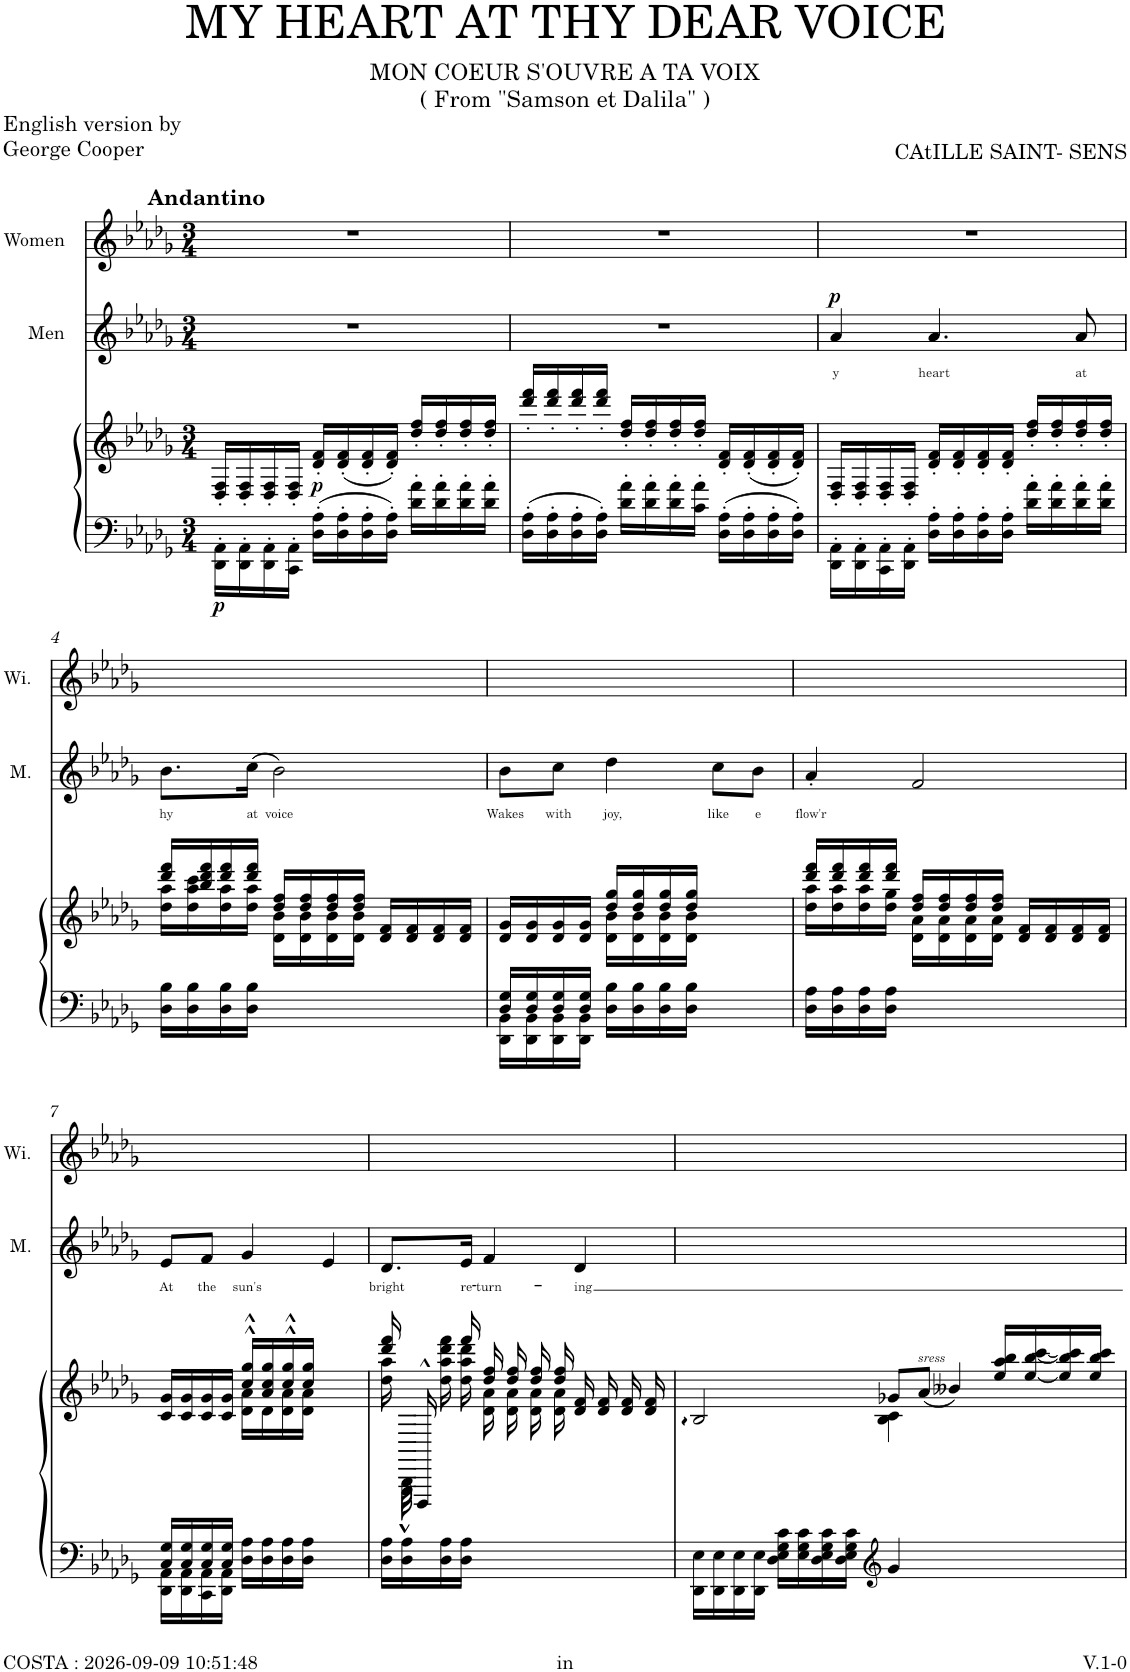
**kern	**kern	**dynam	**kern	**text	**dynam	**kern
*part3	*part3	*part3	*part2	*part2	*part2	*part1
*staff4	*staff3	*staff3/4	*staff2	*staff2	*staff2	*staff1
*I"Grand Piano	*	*	*I"Men	*	*	*I"Women
*I'Pno	*	*	*I'M.	*	*	*
*clefF4	*clefG2	*	*clefG2	*	*	*clefG2
*k[b-e-a-d-g-]	*k[b-e-a-d-g-]	*	*k[b-e-a-d-g-]	*	*	*k[b-e-a-d-g-]
*D-:	*D-:	*	*D-:	*	*	*D-:
*M3/4	*M3/4	*	*M3/4	*	*	*M3/4
=1	=1	=1	=1	=1	=1	=1
!	!	!	!	!	!	!LO:TX:a:B:t=Andantino
!	!	!LO:DY:b=2	!	!	!	!
16DD-\' 16AA-\'LL	16D-/' 16F/'LL	p	2.r	.	.	2.r
16DD-\' 16AA-\'	16D-/' 16F/'	.	.	.	.	.
16DD-\' 16AA-\'	16D-/' 16F/'	.	.	.	.	.
16CC\' 16AA-\'JJ	16D-/' 16F/'JJ	.	.	.	.	.
!	!	!LO:DY:b	!	!	!	!
16D-\' 16A-\'LL	16d-/' 16f/'LL	p	.	.	.	.
16D-\' 16A-\'	(<16d-/' 16f/'	.	.	.	.	.
16D-\' 16A-\'	16d-/' 16f/'	.	.	.	.	.
16D-\' 16A-\'JJ	16d-/' 16f/'JJ)	.	.	.	.	.
16d-\' 16a-\'LL	16dd-/' 16ff/'LL	.	.	.	.	.
16d-\' 16a-\'	16dd-/' 16ff/'	.	.	.	.	.
16d-\' 16a-\'	16dd-/' 16ff/'	.	.	.	.	.
16d-\' 16a-\'JJ	16dd-/' 16ff/'JJ	.	.	.	.	.
=2	=2	=2	=2	=2	=2	=2
16D-\' 16A-\'LL	16ddd-/' 16fff/'LL	.	2.r	.	.	2.r
16D-\' 16A-\'	16ddd-/' 16fff/'	.	.	.	.	.
16D-\' 16A-\'	16ddd-/' 16fff/'	.	.	.	.	.
16D-\' 16A-\'JJ	16ddd-/' 16fff/'JJ	.	.	.	.	.
16d-\' 16a-\'LL	16dd-/' 16ff/'LL	.	.	.	.	.
16d-\' 16a-\'	16dd-/' 16ff/'	.	.	.	.	.
16d-\' 16a-\'	16dd-/' 16ff/'	.	.	.	.	.
16c\' 16a-\'JJ	16dd-/' 16ff/'JJ	.	.	.	.	.
16D-\' 16A-\'LL	16d-/' 16f/'LL	.	.	.	.	.
16D-\' 16A-\'	(<16d-/' 16f/'	.	.	.	.	.
16D-\' 16A-\'	16d-/' 16f/'	.	.	.	.	.
16D-\' 16A-\'JJ	16d-/' 16f/'JJ)	.	.	.	.	.
=3	=3	=3	=3	=3	=3	=3
!	!	!	!	!LO:LY:b	!LO:DY:a	!
16DD-\' 16AA-\'LL	16D-/' 16F/'LL	.	4a-/	y	p	2.r
16DD-\' 16AA-\'	16D-/' 16F/'	.	.	.	.	.
16CC\' 16AA-\'	16D-/' 16F/'	.	.	.	.	.
16DD-\' 16AA-\'JJ	16D-/' 16F/'JJ	.	.	.	.	.
!	!	!	!	!LO:LY:b	!	!
16D-\' 16A-\'LL	16d-/' 16f/'LL	.	4.a-/	heart	.	.
16D-\' 16A-\'	16d-/' 16f/'	.	.	.	.	.
16D-\' 16A-\'	16d-/' 16f/'	.	.	.	.	.
16D-\' 16A-\'JJ	16d-/' 16f/'JJ	.	.	.	.	.
16d-\' 16a-\'LL	16dd-/' 16ff/'LL	.	.	.	.	.
16d-\' 16a-\'	16dd-/' 16ff/'	.	.	.	.	.
!	!	!	!	!LO:LY:b	!	!
16d-\' 16a-\'	16dd-/' 16ff/'	.	8a-/	at	.	.
16d-\' 16a-\'JJ	16dd-/' 16ff/'JJ	.	.	.	.	.
!!LO:LB:g=z
=4	=4	=4	=4	=4	=4	=4
*	*^	*	*	*	*	*
!	!	!	!	!	!LO:LY:b	!	!
16D-\ 16B-\LL	16ddd-/ 16fff/LL	16dd-\ 16aa-\LL	.	8.b-\L	hy	.	2.ryy
16D-\ 16B-\	16bb-/ 16ddd-/ 16fff/	16dd-\ 16aa-\ 16ccc\	.	.	.	.	.
16D-\ 16B-\	16ddd-/ 16fff/	16dd-\ 16aa-\	.	.	.	.	.
!	!	!	!	!	!LO:LY:b	!	!
16D-\ 16B-\JJ	16ddd-/ 16fff/JJ	16dd-\ 16aa-\JJ	.	(>16cc\Jk	at	.	.
!	!	!	!	!	!LO:LY:b	!	!
2ryy	16dd-/ 16ff/LL	16d-\ 16b-\LL	.	2b-\)	voice	.	.
.	16dd-/ 16ff/	16d-\ 16b-\	.	.	.	.	.
.	16dd-/ 16ff/	16d-\ 16b-\	.	.	.	.	.
.	16dd-/ 16ff/JJ	16d-\ 16b-\JJ	.	.	.	.	.
.	16d-/ 16f/LL	4ryy	.	.	.	.	.
.	16d-/ 16f/	.	.	.	.	.	.
.	16d-/ 16f/	.	.	.	.	.	.
.	16d-/ 16f/JJ	.	.	.	.	.	.
=5	=5	=5	=5	=5	=5	=5	=5
*^	*	*	*	*	*	*	*
!	!	!	!	!	!	!LO:LY:b	!	!
16D-/ 16G-/LL	16DD-\ 16BB-\LL	16d-/ 16g-/LL	4ryy	.	8b-\L	Wakes	.	2.ryy
16D-/ 16G-/	16DD-\ 16BB-\	16d-/ 16g-/	.	.	.	.	.	.
!	!	!	!	!	!	!LO:LY:b	!	!
16D-/ 16G-/	16DD-\ 16BB-\	16d-/ 16g-/	.	.	8cc\J	with	.	.
16D-/ 16G-/JJ	16DD-\ 16BB-\JJ	16d-/ 16g-/JJ	.	.	.	.	.	.
!	!	!	!	!	!	!LO:LY:b	!	!
16D-\ 16B-\LL	2ryy	16dd-/ 16gg-/LL	16d-\ 16b-\LL	.	4dd-\	joy,	.	.
16D-\ 16B-\	.	16dd-/ 16gg-/	16d-\ 16b-\	.	.	.	.	.
16D-\ 16B-\	.	16dd-/ 16gg-/	16d-\ 16b-\	.	.	.	.	.
16D-\ 16B-\JJ	.	16dd-/ 16gg-/JJ	16d-\ 16b-\JJ	.	.	.	.	.
!	!	!	!	!	!	!LO:LY:b	!	!
4ryy	.	4ryy	4ryy	.	8cc\L	like	.	.
!	!	!	!	!	!	!LO:LY:b	!	!
.	.	.	.	.	8b-\J	e	.	.
*v	*v	*	*	*	*	*	*	*
=6	=6	=6	=6	=6	=6	=6	=6
!	!	!	!	!	!LO:LY:b	!	!
16D-\ 16A-\LL	16ddd-/ 16fff/LL	16dd-\ 16aa-\LL	.	4a-'/	flow'r	.	2.ryy
16D-\ 16A-\	16ddd-/ 16fff/	16dd-\ 16aa-\	.	.	.	.	.
16D-\ 16A-\	16ddd-/ 16fff/	16dd-\ 16aa-\	.	.	.	.	.
16D-\ 16A-\JJ	16ddd-/ 16fff/JJ	16dd-\ 16gg-\JJ	.	.	.	.	.
2ryy	16dd-/ 16ff/LL	16d-\ 16a-\LL	.	2f/	.	.	.
.	16dd-/ 16ff/	16d-\ 16a-\	.	.	.	.	.
.	16dd-/ 16ff/	16d-\ 16a-\	.	.	.	.	.
.	16dd-/ 16ff/JJ	16d-\ 16a-\JJ	.	.	.	.	.
.	16d-/ 16f/LL	4ryy	.	.	.	.	.
.	16d-/ 16f/	.	.	.	.	.	.
.	16d-/ 16f/	.	.	.	.	.	.
.	16d-/ 16f/JJ	.	.	.	.	.	.
!!LO:LB:g=z
=7	=7	=7	=7	=7	=7	=7	=7
*^	*	*	*	*	*	*	*
!	!	!	!	!	!	!LO:LY:b	!	!
16C/ 16G-/LL	16DD-\ 16AA-\LL	16c/ 16g-/LL	4ryy	.	8e-/L	At	.	2.ryy
16C/ 16G-/	16DD-\ 16AA-\	16c/ 16g-/	.	.	.	.	.	.
!	!	!	!	!	!	!LO:LY:b	!	!
16C/ 16G-/	16CC\ 16AA-\	16c/ 16g-/	.	.	8f/J	the	.	.
16C/ 16G-/JJ	16DD-\ 16AA-\JJ	16c/ 16g-/JJ	.	.	.	.	.	.
!	!	!	!	!	!	!LO:LY:b	!	!
16D-\ 16A-\LL	2ryy	16cc/^^ 16gg-/^^LL	16d-\ 16a-\LL	.	4g-/	sun's	.	.
16D-\ 16A-\	.	16a-/ 16cc/ 16gg-/	16d-\	.	.	.	.	.
16D-\ 16A-\	.	16cc/^^ 16gg-/^^	16d-\ 16a-\	.	.	.	.	.
16D-\ 16A-\JJ	.	16cc/ 16gg-/JJ	16d-\ 16a-\JJ	.	.	.	.	.
4ryy	.	4ryy	4ryy	.	4e-/	.	.	.
*v	*v	*	*	*	*	*	*	*
=8	=8	=8	=8	=8	=8	=8	=8
*	*	*^	*	*	*	*	*
!	!	!	!	!	!	!LO:LY:b	!	!
16D-\ 16A-\LL	16ddd-/ 16fff/	16dd-\ 16aa-\	16ryy	.	8.d-/L	bright	.	2.ryy
16D-\ 16A-\	16GGG-^^\	16DDD-^^/	16BBB-^^\	.	.	.	.	.
16D-\ 16A-\	16dd-\ 16aa-\ 16ddd-\ 16fff\	16ryy	2ryy	.	.	.	.	.
!	!	!	!	!	!	!LO:LY:b	!	!
16D-\ 16A-\JJ	16fff/	16dd-\ 16aa-\ 16ddd-\	.	.	16e-/Jk	re-	.	.
!	!	!	!	!	!	!LO:LY:b	!	!
2ryy	16dd-/ 16ff/	16d-\ 16a-\	.	.	4f/	-turn-	.	.
.	16dd-/ 16ff/	16d-\ 16a-\	.	.	.	.	.	.
.	16dd-/ 16ff/	16d-\ 16a-\	.	.	.	.	.	.
.	16dd-/ 16ff/	16d-\ 16a-\	.	.	.	.	.	.
!	!	!	!	!	!	!LO:LY:b	!	!
.	16d-/ 16f/	4ryy	.	.	4d-/	-ing	.	.
.	16d-/ 16f/	.	.	.	.	.	.	.
.	16d-/ 16f/	.	8ryy	.	.	.	.	.
.	16d-/ 16f/	.	.	.	.	.	.	.
*	*	*v	*v	*	*	*	*	*
=9	=9	=9	=9	=9	=9	=9	=9
16DD-\ 16E-\LL	2B-/	2ryy	.	2.ryy	.	.	2.ryy
16DD-\ 16E-\	.	.	.	.	.	.	.
16DD-\ 16E-\	.	.	.	.	.	.	.
16DD-\ 16E-\JJ	.	.	.	.	.	.	.
16D-\ 16E-\ 16G-\ 16c\LL	.	.	.	.	.	.	.
16E-\ 16G-\ 16c\	.	.	.	.	.	.	.
16D-\ 16E-\ 16G-\ 16c\	.	.	.	.	.	.	.
16D-\ 16E-\ 16G-\ 16c\JJ	.	.	.	.	.	.	.
*clefG2	*	*	*	*	*	*	*
4g-/	4B-\ 4c\	8g-X/L	.	.	.	.	.
!	!	!LO:TX:a:i:t=sress	!	!	!	!	!
.	.	8a-/J	.	.	.	.	.
2ryy	(4b--X/	2ryy	.	2ryy	.	.	2ryy
.	16ee-/ 16aa-/ 16bb-/LL	.	.	.	.	.	.
.	[<16ee-/ [<16bb-/ [<16ccc/	.	.	.	.	.	.
.	16ee-/] 16bb-/] 16ccc/]	.	.	.	.	.	.
.	16ee-/ 16bb-/ 16ccc/JJ	.	.	.	.	.	.
*	*v	*v	*	*	*	*	*
=	=	=	=	=	=	=
*-	*-	*-	*-	*-	*-	*-
